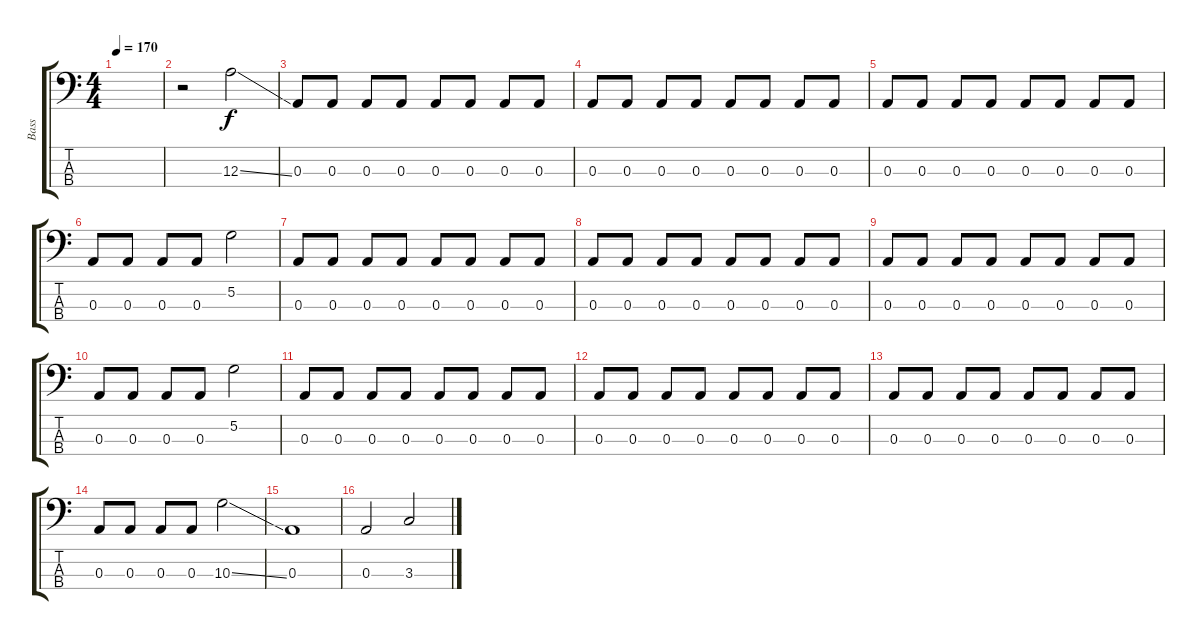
\track ("Bass" "Bass") {instrument electricbasspick}
\staff {score tabs}
\tuning (G2 D2 A1 E1) {hide}
\ts (4 4)
\tempo 170
\clef f4
\ks c
|
r.2 12.3{ss}.2 |
\section ("" "")
0.3.8 0.3.8 0.3.8 0.3.8 0.3.8 0.3.8 0.3.8 0.3.8 |
0.3.8 0.3.8 0.3.8 0.3.8 0.3.8 0.3.8 0.3.8 0.3.8 |
0.3.8 0.3.8 0.3.8 0.3.8 0.3.8 0.3.8 0.3.8 0.3.8 |
0.3.8 0.3.8 0.3.8 0.3.8 5.2.2 |
0.3.8 0.3.8 0.3.8 0.3.8 0.3.8 0.3.8 0.3.8 0.3.8 |
0.3.8 0.3.8 0.3.8 0.3.8 0.3.8 0.3.8 0.3.8 0.3.8 |
0.3.8 0.3.8 0.3.8 0.3.8 0.3.8 0.3.8 0.3.8 0.3.8 |
0.3.8 0.3.8 0.3.8 0.3.8 5.2.2 |
0.3.8 0.3.8 0.3.8 0.3.8 0.3.8 0.3.8 0.3.8 0.3.8 |
0.3.8 0.3.8 0.3.8 0.3.8 0.3.8 0.3.8 0.3.8 0.3.8 |
0.3.8 0.3.8 0.3.8 0.3.8 0.3.8 0.3.8 0.3.8 0.3.8 |
0.3.8 0.3.8 0.3.8 0.3.8 10.3{ss}.2 |
0.3.1 |
0.3.2 3.3.2
